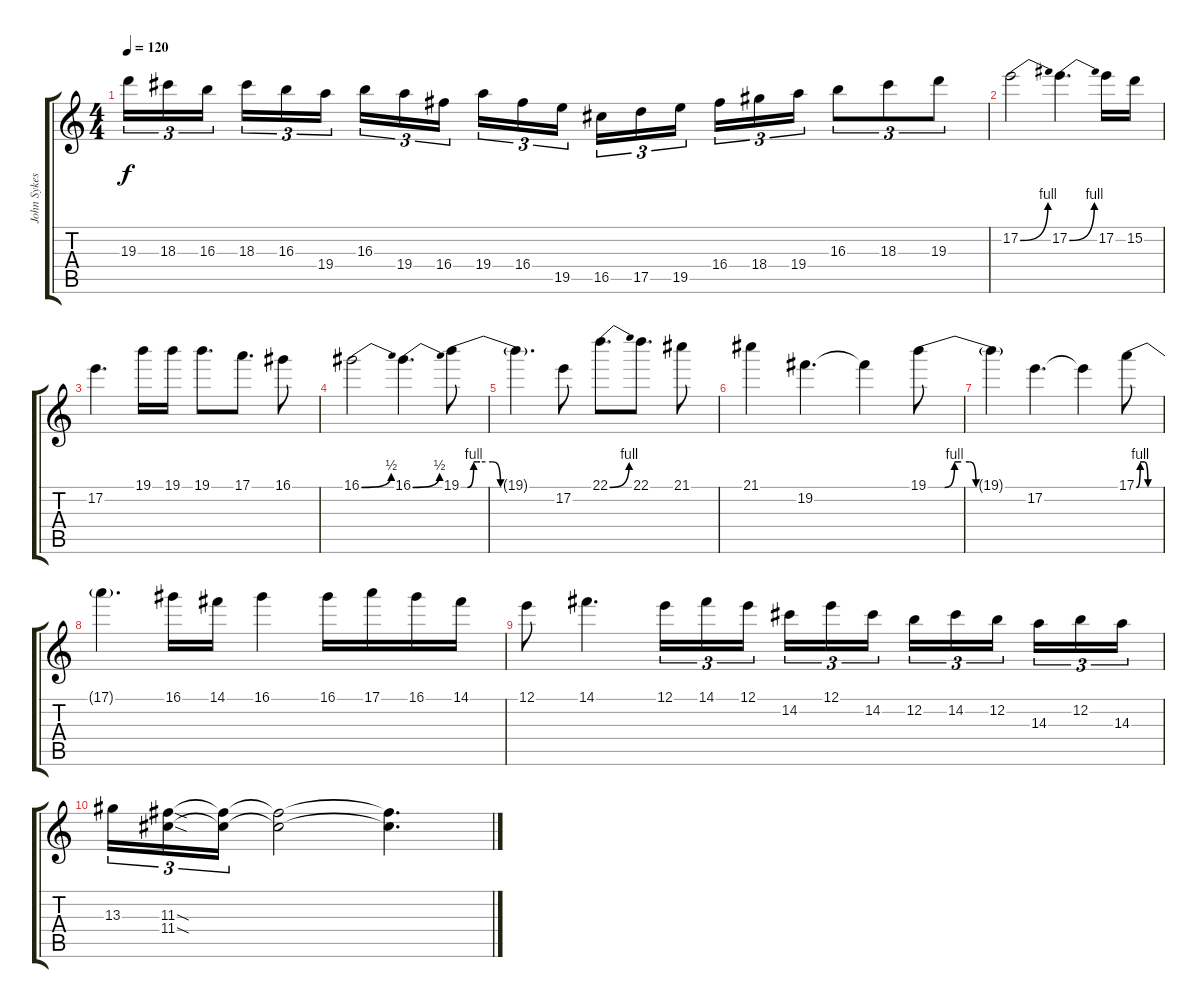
\track ("John Sykes" "John Sykes") {instrument overdrivenguitar}
\staff {score tabs}
\tuning (E4 B3 G3 D3 A2 E2) {hide}
\ts (4 4)
\tempo 120
\clef g2
\ks c
19.3.16{tu (3 2) dy f} 18.3.16{tu (3 2)} 16.3.16{tu (3 2) beam splitsecondary} 18.3.16{tu (3 2)} 16.3.16{tu (3 2)} 19.4.16{tu (3 2)} 16.3.16{tu (3 2)} 19.4.16{tu (3 2)} 16.4.16{tu (3 2) beam splitsecondary} 19.4.16{tu (3 2)} 16.4.16{tu (3 2)} 19.5.16{tu (3 2)} 16.5.16{tu (3 2)} 17.5.16{tu (3 2)} 19.5.16{tu (3 2) beam splitsecondary} 16.4.16{tu (3 2)} 18.4.16{tu (3 2)} 19.4.16{tu (3 2)} 16.3.8{tu (3 2)} 18.3.8{tu (3 2)} 19.3.8{tu (3 2)} |
17.2{be (bend 0 0 60 4)}.2 17.2{be (bend 0 0 60 4)}.4{d} 17.2.16 15.2.16 |
17.2.4{d} 19.1.16 19.1.16 19.1.8{d} 17.1.8{d} 16.1.8 |
16.1{be (bend 0 0 60 2)}.2 16.1{be (bend 0 0 60 2)}.4{d} 19.1{be (custom 0 0 4 0 8 4 10 4 12 4 20 4 25 0 28 0 30 0 32 0 36 0 43 0 60 0)}.8 |
19.1{t}.4{d} 17.2.8 22.1{be (bend 0 0 60 4)}.8{d} 22.1.8{d} 21.1.8 |
21.1.4 19.2.4{d} 19.2{t}.4 19.1{be (custom 0 0 10 0 16 4 20 4 25 4 29 0 35 0 49 0 60 0)}.8 |
19.1{t}.4 17.2.4{d} 17.2{t}.4 17.1{be (custom 0 0 10 4 20 4 30 0 60 0)}.8 |
17.1{t}.4{d} 16.1.16 14.1.16 16.1.4 16.1.16 17.1.16 16.1.16 14.1.16 |
12.1.8 14.1.4{d} 12.1.16{tu (3 2)} 14.1.16{tu (3 2)} 12.1.16{tu (3 2) beam splitsecondary} 14.2.16{tu (3 2)} 12.1.16{tu (3 2)} 14.2.16{tu (3 2)} 12.2.16{tu (3 2)} 14.2.16{tu (3 2)} 12.2.16{tu (3 2) beam splitsecondary} 14.3.16{tu (3 2)} 12.2.16{tu (3 2)} 14.3.16{tu (3 2)} |
13.3.16{tu (3 2)} (11.3{sod} 11.4{sod}).16{tu (3 2)} (11.3{t} 11.4{t}).16{tu (3 2)} (11.3{t} 11.4{t}).2 (11.3{t} 11.4{t}).4{d}
